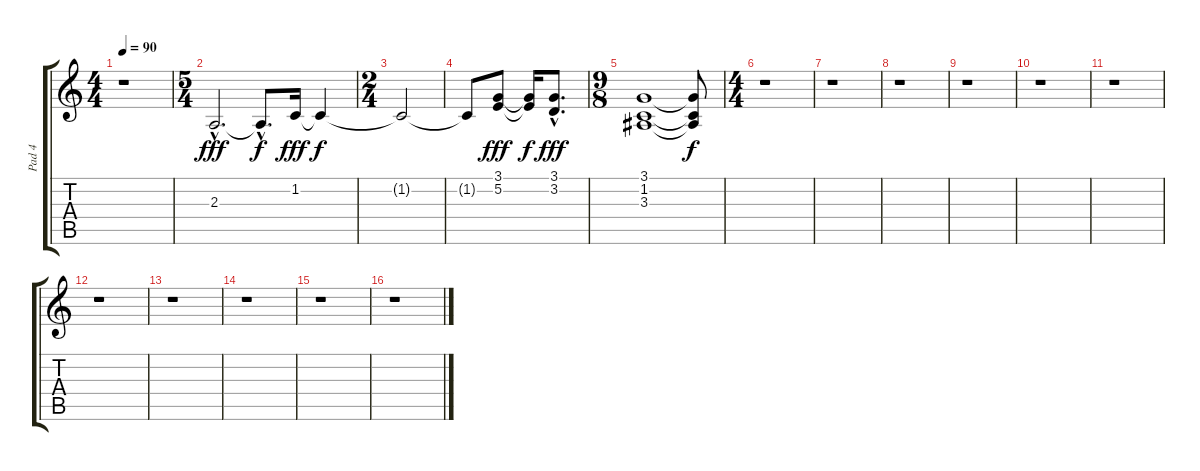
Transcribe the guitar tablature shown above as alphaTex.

\track ("Pad 4" "Pad 4") {instrument stringensemble1}
\staff {score tabs}
\tuning (E4 B3 G3 D3 A2 D2) {hide}
\ts (4 4)
\tempo 90
\clef g2
\ks c
r.1{dy fff} |
\ts (5 4)
2.3{hac}.2{d} 2.3{hac t}.8{d dy f} 1.2.16{dy fff} 1.2{t}.4{dy f} |
\ts (2 4)
1.2{t}.2 |
1.2{t}.8 (3.1 5.2).8{dy fff} (3.1{t} 5.2{t}).16{dy f} (3.1{hac} 3.2{hac}).8{d dy fff} |
\ts (9 8)
(3.1 1.2 3.3).1 (3.1{t} 1.2{t} 3.3{t}).8{dy f} |
\ts (4 4)
r.1 |
r.1 |
r.1 |
r.1 |
r.1 |
r.1 |
r.1 |
r.1 |
r.1 |
r.1 |
r.1
